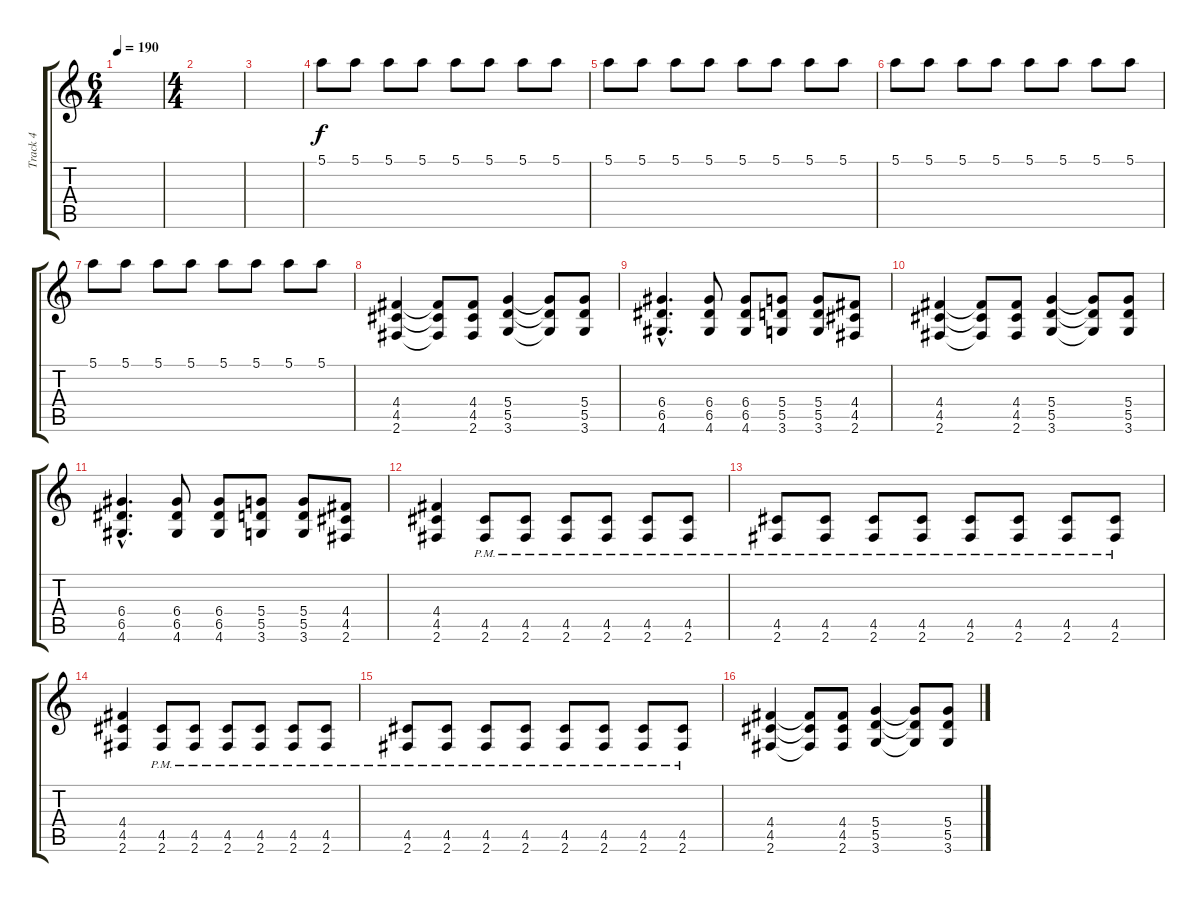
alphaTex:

\track ("Track 4" "Track 4") {instrument distortionguitar}
\staff {score tabs}
\tuning (E4 B3 G3 D3 A2 E2) {hide}
\ts (6 4)
\tempo 190
\clef g2
\ks c
|
\ts (4 4)
|
|
5.1.8 5.1.8 5.1.8 5.1.8 5.1.8 5.1.8 5.1.8 5.1.8 |
5.1.8 5.1.8 5.1.8 5.1.8 5.1.8 5.1.8 5.1.8 5.1.8 |
5.1.8 5.1.8 5.1.8 5.1.8 5.1.8 5.1.8 5.1.8 5.1.8 |
5.1.8 5.1.8 5.1.8 5.1.8 5.1.8 5.1.8 5.1.8 5.1.8 |
(4.4 4.5 2.6).4 (4.4{t} 4.5{t} 2.6{t}).8 (4.4 4.5 2.6).8 (5.4 5.5 3.6).4 (5.4{t} 5.5{t} 3.6{t}).8 (5.4 5.5 3.6).8 |
(6.4{hac} 6.5{hac} 4.6{hac}).4{d} (6.4 6.5 4.6).8 (6.4 6.5 4.6).8 (5.4 5.5 3.6).8 (5.4 5.5 3.6).8 (4.4 4.5 2.6).8 |
(4.4 4.5 2.6).4 (4.4{t} 4.5{t} 2.6{t}).8 (4.4 4.5 2.6).8 (5.4 5.5 3.6).4 (5.4{t} 5.5{t} 3.6{t}).8 (5.4 5.5 3.6).8 |
(6.4{hac} 6.5{hac} 4.6{hac}).4{d} (6.4 6.5 4.6).8 (6.4 6.5 4.6).8 (5.4 5.5 3.6).8 (5.4 5.5 3.6).8 (4.4 4.5 2.6).8 |
(4.4 4.5 2.6).4 (4.5{pm} 2.6).8 (4.5{pm} 2.6).8 (4.5{pm} 2.6).8 (4.5{pm} 2.6).8 (4.5{pm} 2.6).8 (4.5{pm} 2.6).8 |
(4.5{pm} 2.6).8 (4.5{pm} 2.6).8 (4.5{pm} 2.6).8 (4.5{pm} 2.6).8 (4.5{pm} 2.6).8 (4.5{pm} 2.6).8 (4.5{pm} 2.6).8 (4.5{pm} 2.6).8 |
(4.4 4.5 2.6).4 (4.5{pm} 2.6).8 (4.5{pm} 2.6).8 (4.5{pm} 2.6).8 (4.5{pm} 2.6).8 (4.5{pm} 2.6).8 (4.5{pm} 2.6).8 |
(4.5{pm} 2.6).8 (4.5{pm} 2.6).8 (4.5{pm} 2.6).8 (4.5{pm} 2.6).8 (4.5{pm} 2.6).8 (4.5{pm} 2.6).8 (4.5{pm} 2.6).8 (4.5{pm} 2.6).8 |
(4.4 4.5 2.6).4 (4.4{t} 4.5{t} 2.6{t}).8 (4.4 4.5 2.6).8 (5.4 5.5 3.6).4 (5.4{t} 5.5{t} 3.6{t}).8 (5.4 5.5 3.6).8
